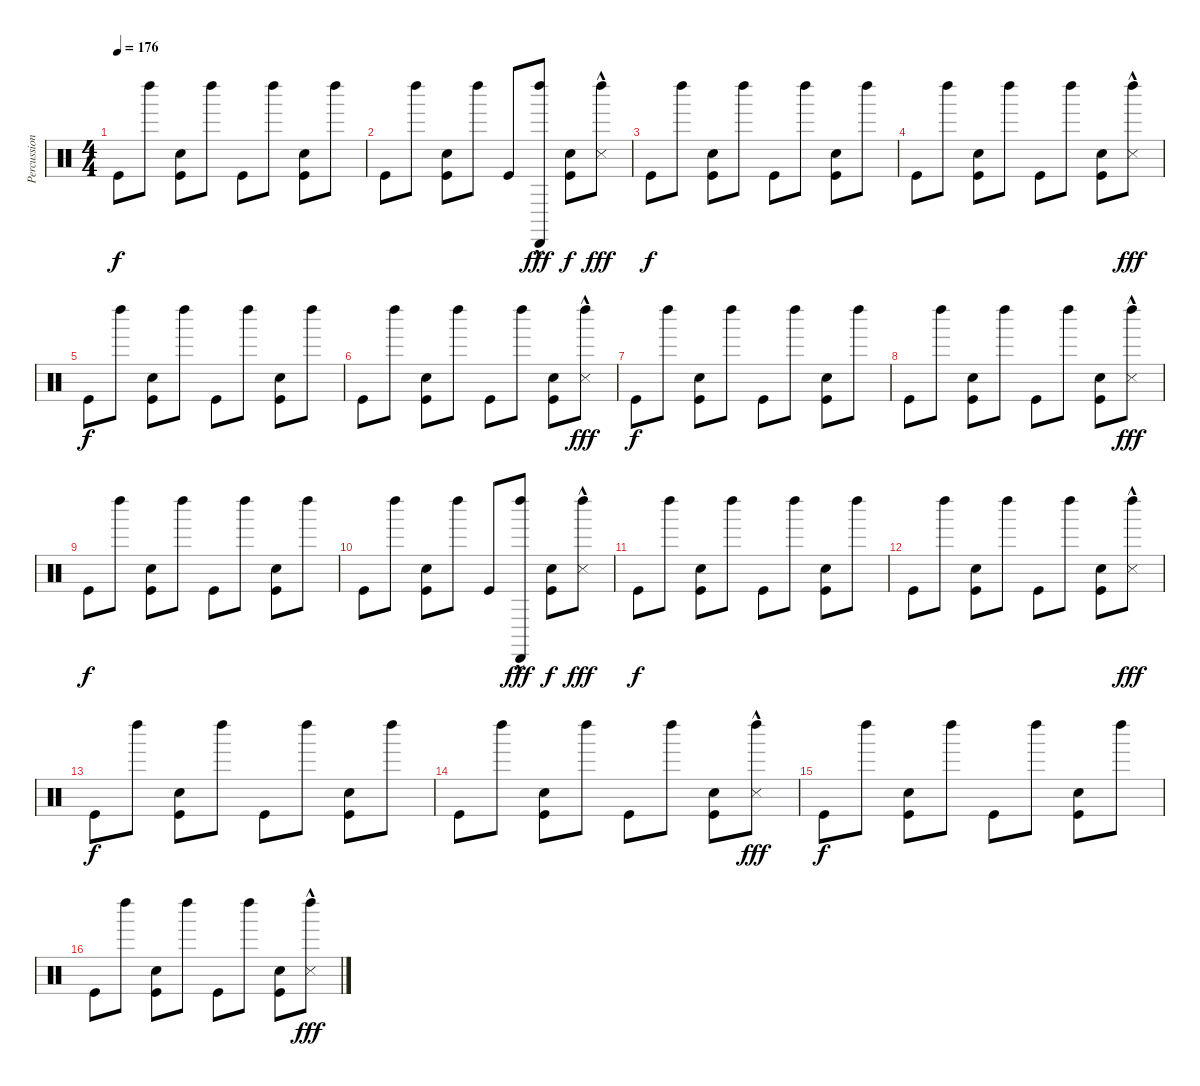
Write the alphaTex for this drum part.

\track ("Percussion" "Percussion") {instrument percussion}
\staff {score}
\articulation defaults
\ts (4 4)
\tempo 176
\clef neutral
\ks c "Kick (hit)".8{dy f} "Left Maraca (hit)".8
("Kick (hit)" "Hand Clap (hit)").8 "Left Maraca (hit)".8 "Kick (hit)".8 "Left Maraca (hit)".8 ("Kick (hit)" "Hand Clap (hit)").8 "Left Maraca (hit)".8 |
"Kick (hit)".8 "Left Maraca (hit)".8 ("Kick (hit)" "Hand Clap (hit)").8 "Left Maraca (hit)".8 "Kick (hit)".8 ("Left Maraca (hit)" "Cabasa (hit)"{hac}).8{dy fff} ("Kick (hit)" "Hand Clap (hit)").8{dy f} ("Left Maraca (hit)" "Metronome (hit)"{hac}).8{dy fff} |
"Kick (hit)".8{dy f} "Left Maraca (hit)".8 ("Kick (hit)" "Hand Clap (hit)").8 "Left Maraca (hit)".8 "Kick (hit)".8 "Left Maraca (hit)".8 ("Kick (hit)" "Hand Clap (hit)").8 "Left Maraca (hit)".8 |
"Kick (hit)".8 "Left Maraca (hit)".8 ("Kick (hit)" "Hand Clap (hit)").8 "Left Maraca (hit)".8 "Kick (hit)".8 "Left Maraca (hit)".8 ("Kick (hit)" "Hand Clap (hit)").8 ("Left Maraca (hit)" "Metronome (hit)"{hac}).8{dy fff} |
"Kick (hit)".8{dy f} "Left Maraca (hit)".8 ("Kick (hit)" "Hand Clap (hit)").8 "Left Maraca (hit)".8 "Kick (hit)".8 "Left Maraca (hit)".8 ("Kick (hit)" "Hand Clap (hit)").8 "Left Maraca (hit)".8 |
"Kick (hit)".8 "Left Maraca (hit)".8 ("Kick (hit)" "Hand Clap (hit)").8 "Left Maraca (hit)".8 "Kick (hit)".8 "Left Maraca (hit)".8 ("Kick (hit)" "Hand Clap (hit)").8 ("Left Maraca (hit)" "Metronome (hit)"{hac}).8{dy fff} |
"Kick (hit)".8{dy f} "Left Maraca (hit)".8 ("Kick (hit)" "Hand Clap (hit)").8 "Left Maraca (hit)".8 "Kick (hit)".8 "Left Maraca (hit)".8 ("Kick (hit)" "Hand Clap (hit)").8 "Left Maraca (hit)".8 |
"Kick (hit)".8 "Left Maraca (hit)".8 ("Kick (hit)" "Hand Clap (hit)").8 "Left Maraca (hit)".8 "Kick (hit)".8 "Left Maraca (hit)".8 ("Kick (hit)" "Hand Clap (hit)").8 ("Left Maraca (hit)" "Metronome (hit)"{hac}).8{dy fff} |
"Kick (hit)".8{dy f} "Left Maraca (hit)".8 ("Kick (hit)" "Hand Clap (hit)").8 "Left Maraca (hit)".8 "Kick (hit)".8 "Left Maraca (hit)".8 ("Kick (hit)" "Hand Clap (hit)").8 "Left Maraca (hit)".8 |
"Kick (hit)".8 "Left Maraca (hit)".8 ("Kick (hit)" "Hand Clap (hit)").8 "Left Maraca (hit)".8 "Kick (hit)".8 ("Left Maraca (hit)" "Cabasa (hit)"{hac}).8{dy fff} ("Kick (hit)" "Hand Clap (hit)").8{dy f} ("Left Maraca (hit)" "Metronome (hit)"{hac}).8{dy fff} |
"Kick (hit)".8{dy f} "Left Maraca (hit)".8 ("Kick (hit)" "Hand Clap (hit)").8 "Left Maraca (hit)".8 "Kick (hit)".8 "Left Maraca (hit)".8 ("Kick (hit)" "Hand Clap (hit)").8 "Left Maraca (hit)".8 |
"Kick (hit)".8 "Left Maraca (hit)".8 ("Kick (hit)" "Hand Clap (hit)").8 "Left Maraca (hit)".8 "Kick (hit)".8 "Left Maraca (hit)".8 ("Kick (hit)" "Hand Clap (hit)").8 ("Left Maraca (hit)" "Metronome (hit)"{hac}).8{dy fff} |
"Kick (hit)".8{dy f} "Left Maraca (hit)".8 ("Kick (hit)" "Hand Clap (hit)").8 "Left Maraca (hit)".8 "Kick (hit)".8 "Left Maraca (hit)".8 ("Kick (hit)" "Hand Clap (hit)").8 "Left Maraca (hit)".8 |
"Kick (hit)".8 "Left Maraca (hit)".8 ("Kick (hit)" "Hand Clap (hit)").8 "Left Maraca (hit)".8 "Kick (hit)".8 "Left Maraca (hit)".8 ("Kick (hit)" "Hand Clap (hit)").8 ("Left Maraca (hit)" "Metronome (hit)"{hac}).8{dy fff} |
"Kick (hit)".8{dy f} "Left Maraca (hit)".8 ("Kick (hit)" "Hand Clap (hit)").8 "Left Maraca (hit)".8 "Kick (hit)".8 "Left Maraca (hit)".8 ("Kick (hit)" "Hand Clap (hit)").8 "Left Maraca (hit)".8 |
"Kick (hit)".8 "Left Maraca (hit)".8 ("Kick (hit)" "Hand Clap (hit)").8 "Left Maraca (hit)".8 "Kick (hit)".8 "Left Maraca (hit)".8 ("Kick (hit)" "Hand Clap (hit)").8 ("Left Maraca (hit)" "Metronome (hit)"{hac}).8{dy fff}
